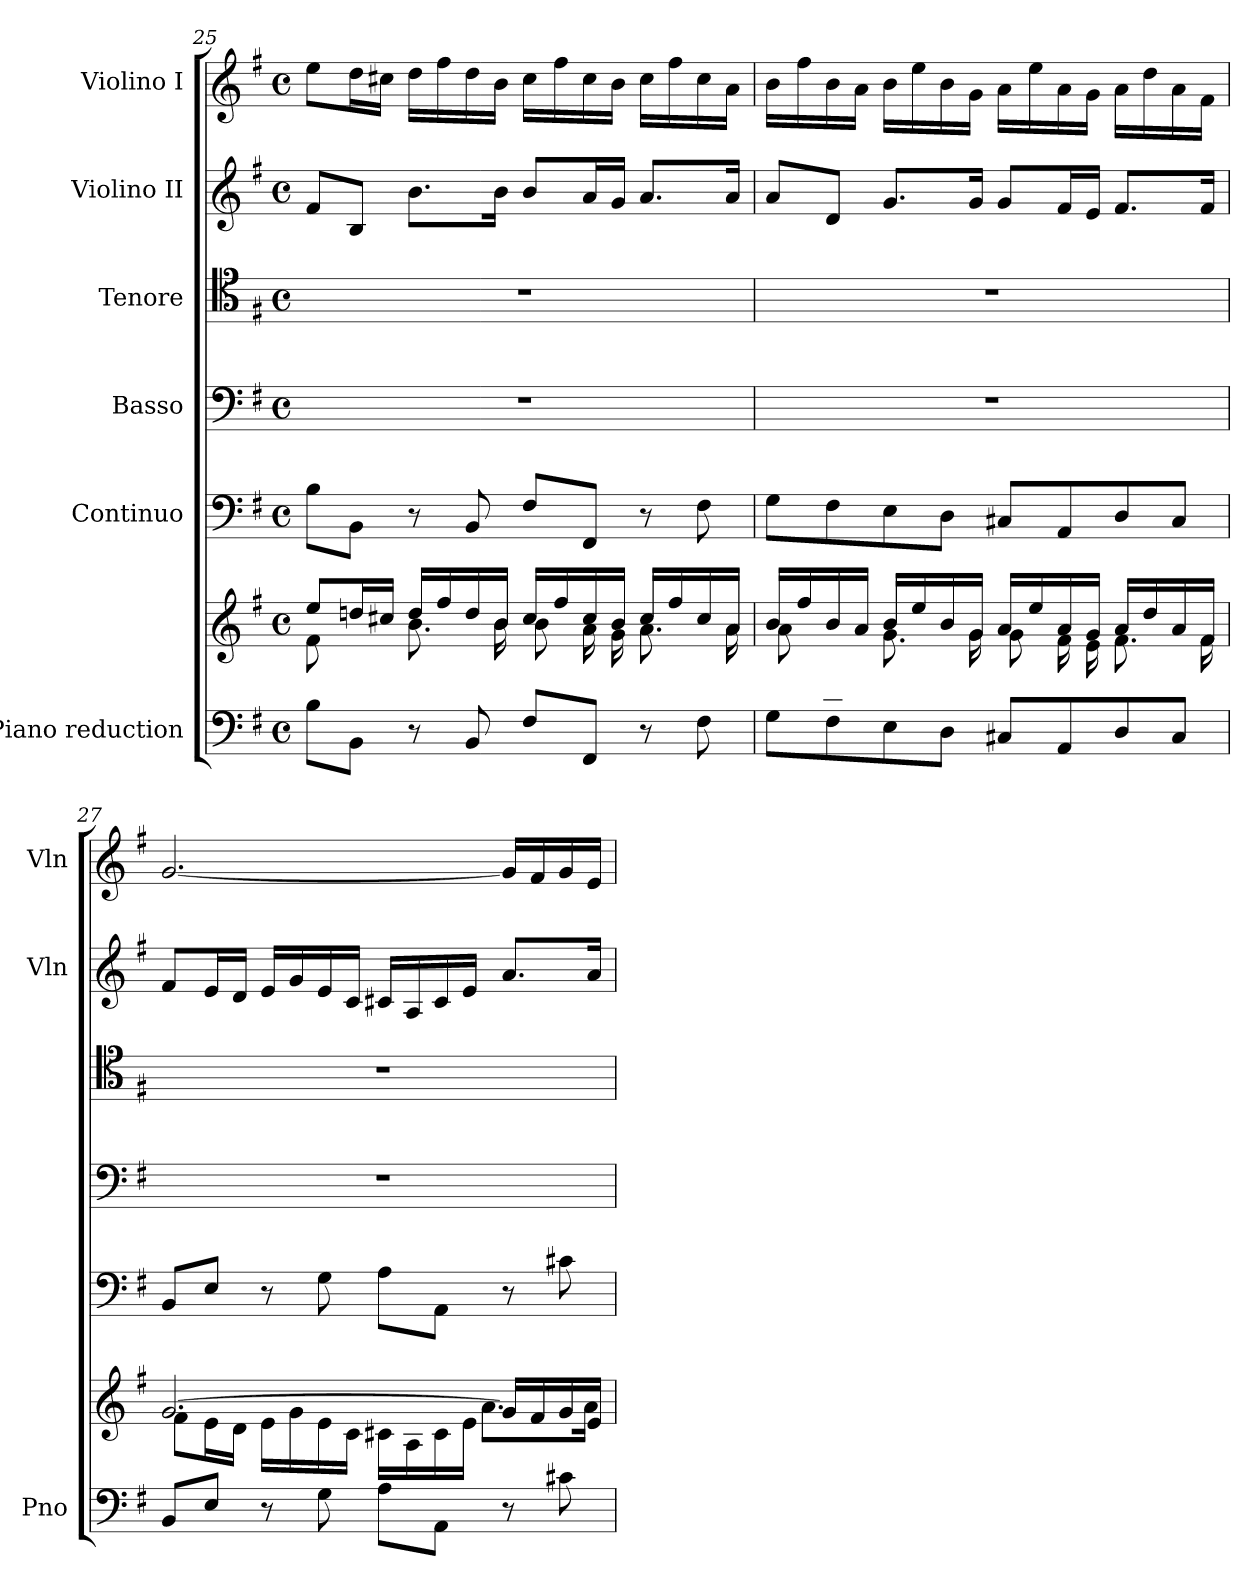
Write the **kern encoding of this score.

**kern	**kern	**kern	**kern	**kern	**kern	**kern
*part6	*part6	*part5	*part4	*part3	*part2	*part1
*staff7	*staff6	*staff5	*staff4	*staff3	*staff2	*staff1
*I"Piano reduction	*	*I"Continuo	*I"Basso	*I"Tenore	*I"Violino II	*I"Violino I
*I'Pno	*	*	*	*	*I'Vln	*I'Vln
!!LO:PB:g=z
*clefF4	*clefG2	*clefF4	*clefF4	*clefC4	*clefG2	*clefG2
*k[f#]	*k[f#]	*k[f#]	*k[f#]	*k[f#]	*k[f#]	*k[f#]
*M4/4	*M4/4	*M4/4	*M4/4	*M4/4	*M4/4	*M4/4
*met(c)	*met(c)	*met(c)	*met(c)	*met(c)	*met(c)	*met(c)
=25	=25	=25	=25	=25	=25	=25
*^	*^	*	*	*	*	*
8ryy	8B\L	8ee/L	8f#\L	8B\L	1r	1r	8f#/L	8ee\L
8BB/J	8BB\J	16ddn/L	8ryy	8BB\J	.	.	8B/J	16dd\L
.	.	16cc#X/JJ	.	.	.	.	.	16cc#X\JJ
2.ryy	8r	16dd/LL	8.b\L	8r	.	.	8.b\L	16dd\LL
.	.	16ff#/	.	.	.	.	.	16ff#\
.	8BB/	16dd/	.	8BB/	.	.	.	16dd\
.	.	16b/JJ	16b\Jk	.	.	.	16b\Jk	16b\JJ
.	8F#/L	16cc#/LL	8b\L	8F#/L	.	.	8b/L	16cc#\LL
.	.	16ff#/	.	.	.	.	.	16ff#\
.	8FF#/J	16cc#/	16a\L	8FF#/J	.	.	16a/L	16cc#\
.	.	16b/JJ	16g\JJ	.	.	.	16g/JJ	16b\JJ
.	8r	16cc#/LL	8.a\L	8r	.	.	8.a/L	16cc#\LL
.	.	16ff#/	.	.	.	.	.	16ff#\
.	8F#\	16cc#/	.	8F#\	.	.	.	16cc#\
.	.	16a/JJ	16a\Jk	.	.	.	16a/Jk	16a\JJ
=26	=26	=26	=26	=26	=26	=26	=26	=26
8ryy	8G\L	16b/LL	8a\L	8G\L	1r	1r	8a/L	16b\LL
.	.	16ff#/	.	.	.	.	.	16ff#\
8d/J	8F#\	16b/	8ryy	8F#\	.	.	8d/J	16b\
.	.	16a/JJ	.	.	.	.	.	16a\JJ
2.ryy	8E\	16b/LL	8.g\L	8E\	.	.	8.g/L	16b\LL
.	.	16ee/	.	.	.	.	.	16ee\
.	8D\J	16b/	.	8D\J	.	.	.	16b\
.	.	16g/JJ	16g\Jk	.	.	.	16g/Jk	16g\JJ
.	8C#X/L	16a/LL	8g\L	8C#X/L	.	.	8g/L	16a\LL
.	.	16ee/	.	.	.	.	.	16ee\
.	8AA/	16a/	16f#\L	8AA/	.	.	16f#/L	16a\
.	.	16g/JJ	16e\JJ	.	.	.	16e/JJ	16g\JJ
.	8D/	16a/LL	8.f#\L	8D/	.	.	8.f#/L	16a\LL
.	.	16dd/	.	.	.	.	.	16dd\
.	8C#/J	16a/	.	8C#/J	.	.	.	16a\
.	.	16f#/JJ	16f#\Jk	.	.	.	16f#/Jk	16f#\JJ
*v	*v	*	*	*	*	*	*	*
=27	=27	=27	=27	=27	=27	=27	=27
8BB/L	[2.g/	8f#\L	8BB/L	1r	1r	8f#/L	[2.g/
8E/J	.	16e\L	8E/J	.	.	16e/L	.
.	.	16d\JJ	.	.	.	16d/JJ	.
8r	.	16e\LL	8r	.	.	16e/LL	.
.	.	16g\	.	.	.	16g/	.
8G\	.	16e\	8G\	.	.	16e/	.
.	.	16c\JJ	.	.	.	16c/JJ	.
8A\L	.	16c#X\LL	8A\L	.	.	16c#X/LL	.
.	.	16A\	.	.	.	16A/	.
8AA\J	.	16c#\	8AA\J	.	.	16c#/	.
.	.	16e\JJ	.	.	.	16e/JJ	.
8r	16g/LL]	8.a\L	8r	.	.	8.a/L	16g/LL]
.	16f#/	.	.	.	.	.	16f#/
8c#X\	16g/	.	8c#X\	.	.	.	16g/
.	16e/JJ	16a\Jk	.	.	.	16a/Jk	16e/JJ
*	*v	*v	*	*	*	*	*
=	=	=	=	=	=	=
*-	*-	*-	*-	*-	*-	*-
